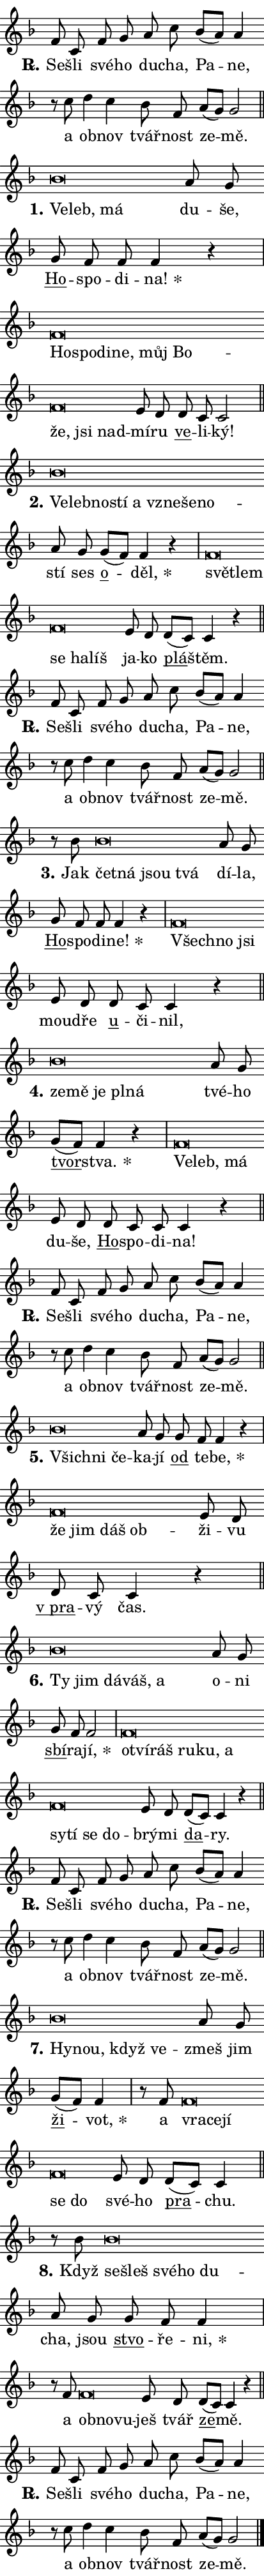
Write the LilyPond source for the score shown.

\version "2.22.1"
\header { tagline = "" }
\paper {
  indent = 0\cm
  top-margin = 0\cm
  right-margin = 0\cm
  bottom-margin = 0\cm
  left-margin = 0\cm
  paper-width = 7\cm
  page-breaking = #ly:one-page-breaking
  system-system-spacing.basic-distance = #11
  score-system-spacing.basic-distance = #11.3
  ragged-last = ##f
}


%% Author: Thomas Morley
%% https://lists.gnu.org/archive/html/lilypond-user/2020-05/msg00002.html
#(define (line-position grob)
"Returns position of @var[grob} in current system:
   @code{'start}, if at first time-step
   @code{'end}, if at last time-step
   @code{'middle} otherwise
"
  (let* ((col (ly:item-get-column grob))
         (ln (ly:grob-object col 'left-neighbor))
         (rn (ly:grob-object col 'right-neighbor))
         (col-to-check-left (if (ly:grob? ln) ln col))
         (col-to-check-right (if (ly:grob? rn) rn col))
         (break-dir-left
           (and
             (ly:grob-property col-to-check-left 'non-musical #f)
             (ly:item-break-dir col-to-check-left)))
         (break-dir-right
           (and
             (ly:grob-property col-to-check-right 'non-musical #f)
             (ly:item-break-dir col-to-check-right))))
        (cond ((eqv? 1 break-dir-left) 'start)
              ((eqv? -1 break-dir-right) 'end)
              (else 'middle))))

#(define (tranparent-at-line-position vctor)
  (lambda (grob)
  "Relying on @code{line-position} select the relevant enry from @var{vctor}.
Used to determine transparency,"
    (case (line-position grob)
      ((end) (not (vector-ref vctor 0)))
      ((middle) (not (vector-ref vctor 1)))
      ((start) (not (vector-ref vctor 2))))))

noteHeadBreakVisibility =
#(define-music-function (break-visibility)(vector?)
"Makes @code{NoteHead}s transparent relying on @var{break-visibility}"
#{
  \override NoteHead.transparent =
    #(tranparent-at-line-position break-visibility)
#})

#(define delete-ledgers-for-transparent-note-heads
  (lambda (grob)
    "Reads whether a @code{NoteHead} is transparent.
If so this @code{NoteHead} is removed from @code{'note-heads} from
@var{grob}, which is supposed to be @code{LedgerLineSpanner}.
As a result ledgers are not printed for this @code{NoteHead}"
    (let* ((nhds-array (ly:grob-object grob 'note-heads))
           (nhds-list
             (if (ly:grob-array? nhds-array)
                 (ly:grob-array->list nhds-array)
                 '()))
           ;; Relies on the transparent-property being done before
           ;; Staff.LedgerLineSpanner.after-line-breaking is executed.
           ;; This is fragile ...
           (to-keep
             (remove
               (lambda (nhd)
                 (ly:grob-property nhd 'transparent #f))
               nhds-list)))
      ;; TODO find a better method to iterate over grob-arrays, similiar
      ;; to filter/remove etc for lists
      ;; For now rebuilt from scratch
      (set! (ly:grob-object grob 'note-heads)  '())
      (for-each
        (lambda (nhd)
          (ly:pointer-group-interface::add-grob grob 'note-heads nhd))
        to-keep))))

hideNotes = {
  \noteHeadBreakVisibility #begin-of-line-visible
}
unHideNotes = {
  \noteHeadBreakVisibility #all-visible
}

% work-around for resetting accidentals
% https://lilypond.org/doc/v2.23/Documentation/notation/displaying-rhythms#unmetered-music
cadenzaMeasure = {
  \cadenzaOff
  \partial 1024 s1024
  \cadenzaOn
}

#(define-markup-command (accent layout props text) (markup?)
  "Underline accented syllable"
  (interpret-markup layout props
    #{\markup \override #'(offset . 4.3) \underline { #text }#}))

responsum = \markup \concat {
  "R" \hspace #-1.05 \path #0.1 #'((moveto 0 0.07) (lineto 0.9 0.8)) \hspace #0.05 "."
}

\layout {
    \context {
        \Staff
        \remove "Time_signature_engraver"
        \override LedgerLineSpanner.after-line-breaking = #delete-ledgers-for-transparent-note-heads
    }
    \context {
        \Voice {
            \override NoteHead.output-attributes = #'((class . "notehead"))
            \override Hairpin.height = #0.55
        }
    }
    \context {
        \Lyrics {
            \override StanzaNumber.output-attributes = #'((class . "stanzanumber"))
            \override LyricSpace.minimum-distance = #0.9
            \override LyricText.font-name = #"TeX Gyre Schola"
            \override LyricText.font-size = 1
            \override StanzaNumber.font-name = #"TeX Gyre Schola Bold"
            \override StanzaNumber.font-size = 1
        }
    }
}

% magnetic-lyrics.ily
%
%   written by
%     Jean Abou Samra <jean@abou-samra.fr>
%     Werner Lemberg <wl@gnu.org>
%
%   adapted by
%     Jiri Hon <jiri.hon@gmail.com>
%
% Version 2022-Apr-15

% https://www.mail-archive.com/lilypond-user@gnu.org/msg149350.html

#(define (Left_hyphen_pointer_engraver context)
   "Collect syllable-hyphen-syllable occurrences in lyrics and store
them in properties.  This engraver only looks to the left.  For
example, if the lyrics input is @code{foo -- bar}, it does the
following.

@itemize @bullet
@item
Set the @code{text} property of the @code{LyricHyphen} grob between
@q{foo} and @q{bar} to @code{foo}.

@item
Set the @code{left-hyphen} property of the @code{LyricText} grob with
text @q{foo} to the @code{LyricHyphen} grob between @q{foo} and
@q{bar}.
@end itemize

Use this auxiliary engraver in combination with the
@code{lyric-@/text::@/apply-@/magnetic-@/offset!} hook."
   (let ((hyphen #f)
         (text #f))
     (make-engraver
      (acknowledgers
       ((lyric-syllable-interface engraver grob source-engraver)
        (set! text grob)))
      (end-acknowledgers
       ((lyric-hyphen-interface engraver grob source-engraver)
        ;(when (not (grob::has-interface grob 'lyric-space-interface))
          (set! hyphen grob)));)
      ((stop-translation-timestep engraver)
       (when (and text hyphen)
         (ly:grob-set-object! text 'left-hyphen hyphen))
       (set! text #f)
       (set! hyphen #f)))))

#(define (lyric-text::apply-magnetic-offset! grob)
   "If the space between two syllables is less than the value in
property @code{LyricText@/.details@/.squash-threshold}, move the right
syllable to the left so that it gets concatenated with the left
syllable.

Use this function as a hook for
@code{LyricText@/.after-@/line-@/breaking} if the
@code{Left_@/hyphen_@/pointer_@/engraver} is active."
   (let ((hyphen (ly:grob-object grob 'left-hyphen #f)))
     (when hyphen
       (let ((left-text (ly:spanner-bound hyphen LEFT)))
         (when (grob::has-interface left-text 'lyric-syllable-interface)
           (let* ((common (ly:grob-common-refpoint grob left-text X))
                  (this-x-ext (ly:grob-extent grob common X))
                  (left-x-ext
                   (begin
                     ;; Trigger magnetism for left-text.
                     (ly:grob-property left-text 'after-line-breaking)
                     (ly:grob-extent left-text common X)))
                  ;; `delta` is the gap width between two syllables.
                  (delta (- (interval-start this-x-ext)
                            (interval-end left-x-ext)))
                  (details (ly:grob-property grob 'details))
                  (threshold (assoc-get 'squash-threshold details 0.2)))
             (when (< delta threshold)
               (let* (;; We have to manipulate the input text so that
                      ;; ligatures crossing syllable boundaries are not
                      ;; disabled.  For languages based on the Latin
                      ;; script this is essentially a beautification.
                      ;; However, for non-Western scripts it can be a
                      ;; necessity.
                      (lt (ly:grob-property left-text 'text))
                      (rt (ly:grob-property grob 'text))
                      (is-space (grob::has-interface hyphen 'lyric-space-interface))
                      (space (if is-space " " ""))
                      (space-markup (grob-interpret-markup grob " "))
                      (space-size (interval-length (ly:stencil-extent space-markup X)))
                      (extra-delta (if is-space space-size 0))
                      ;; Append new syllable.
                      (ltrt-space (if (and (string? lt) (string? rt))
                                (string-append lt space rt)
                                (make-concat-markup (list lt space rt))))
                      ;; Right-align `ltrt` to the right side.
                      (ltrt-space-markup (grob-interpret-markup
                               grob
                               (make-translate-markup
                                (cons (interval-length this-x-ext) 0)
                                (make-right-align-markup ltrt-space)))))
                 (begin
                   ;; Don't print `left-text`.
                   (ly:grob-set-property! left-text 'stencil #f)
                   ;; Set text and stencil (which holds all collected
                   ;; syllables so far) and shift it to the left.
                   (ly:grob-set-property! grob 'text ltrt-space)
                   (ly:grob-set-property! grob 'stencil ltrt-space-markup)
                   (ly:grob-translate-axis! grob (- (- delta extra-delta)) X))))))))))


#(define (lyric-hyphen::displace-bounds-first grob)
   ;; Make very sure this callback isn't triggered too early.
   (let ((left (ly:spanner-bound grob LEFT))
         (right (ly:spanner-bound grob RIGHT)))
     (ly:grob-property left 'after-line-breaking)
     (ly:grob-property right 'after-line-breaking)
     (ly:lyric-hyphen::print grob)))

squashThreshold = #0.4

\layout {
  \context {
    \Lyrics
    \consists #Left_hyphen_pointer_engraver
    \override LyricText.after-line-breaking =
      #lyric-text::apply-magnetic-offset!
    \override LyricHyphen.stencil = #lyric-hyphen::displace-bounds-first
    \override LyricText.details.squash-threshold = \squashThreshold
    \override LyricHyphen.minimum-distance = 0
    \override LyricHyphen.minimum-length = \squashThreshold
  }
}

squash = \override LyricText.details.squash-threshold = 9999
unSquash = \override LyricText.details.squash-threshold = \squashThreshold

left = \override LyricText.self-alignment-X = #LEFT
unLeft = \revert LyricText.self-alignment-X

starOffset = #(lambda (grob) 
                (let ((x_offset (ly:self-alignment-interface::aligned-on-x-parent grob)))
                  (if (= x_offset 0) 0 (+ x_offset 1.2))))

star = #(define-music-function (syllable)(string?)
"Append star separator at the end of a syllable"
#{
  \once \override LyricText.X-offset = #starOffset
  \lyricmode { \markup {
    #syllable
    \override #'((font-name . "TeX Gyre Schola Bold")) \hspace #0.2 \lower #0.65 \larger "*"
  } }
#})

starAccent = #(define-music-function (syllable)(string?)
"Append star separator at the end of a syllable and make accent"
#{
  \once \override LyricText.X-offset = #starOffset
  \lyricmode { \markup {
    \accent #syllable
    \override #'((font-name . "TeX Gyre Schola Bold")) \hspace #0.2 \lower #0.65 \larger "*"
  } }
#})

breath = #(define-music-function (syllable)(string?)
"Append breathing indicator at the end of a syllable"
#{
  \lyricmode { \markup { #syllable "+" } }
#})

optionalBreath = #(define-music-function (syllable)(string?)
"Append optional breathing indicator at the end of a syllable"
#{
  \lyricmode { \markup { #syllable "(+)" } }
#})


\score {
    <<
        \new Voice = "melody" { \cadenzaOn \key f \major \relative { f'8 c f g a c \bar "" bes[( a)] a4 \bar "" r8 c d4 c \bar "" bes8 f \bar "" a[( g)] g2 \cadenzaMeasure \bar "||" \break } }
        \new Lyrics \lyricsto "melody" { \lyricmode { \set stanza = \responsum
Se -- šli své -- ho du -- cha, Pa -- ne, a ob -- nov tvář -- nost ze -- mě. } }
    >>
    \layout {}
}

\score {
    <<
        \new Voice = "melody" { \cadenzaOn \key f \major \relative { bes'\breve*1/16 \hideNotes \breve*1/16 \breve*1/16 \bar "" \unHideNotes a8 g \bar "" g f f f4 r \cadenzaMeasure \bar "|" f\breve*1/16 \hideNotes \breve*1/16 \bar "" \breve*1/16 \bar "" \breve*1/16 \bar "" \breve*1/16 \bar "" \breve*1/16 \bar "" \breve*1/16 \bar "" \breve*1/16 \breve*1/16 \bar "" \unHideNotes e8 d \bar "" d c c2 \cadenzaMeasure \bar "||" \break } }
        \new Lyrics \lyricsto "melody" { \lyricmode { \set stanza = "1."
\left Ve -- \squash leb, má \unLeft \unSquash du -- še, \markup \accent Ho -- spo -- di -- \star na! \left Ho -- \squash spo -- di -- ne, můj Bo -- že, jsi nad -- \unLeft \unSquash mí -- ru \markup \accent ve -- li -- ký! } }
    >>
    \layout {}
}

\score {
    <<
        \new Voice = "melody" { \cadenzaOn \key f \major \relative { bes'\breve*1/16 \hideNotes \breve*1/16 \bar "" \breve*1/16 \bar "" \breve*1/16 \bar "" \breve*1/16 \bar "" \breve*1/16 \bar "" \breve*1/16 \breve*1/16 \bar "" \unHideNotes a8 g \bar "" g[( f)] f4 r \cadenzaMeasure \bar "|" f\breve*1/16 \hideNotes \breve*1/16 \bar "" \breve*1/16 \bar "" \breve*1/16 \breve*1/16 \bar "" \unHideNotes e8 d \bar "" d[( c)] c4 r \cadenzaMeasure \bar "||" \break } }
        \new Lyrics \lyricsto "melody" { \lyricmode { \set stanza = "2."
\left Ve -- \squash leb -- no -- stí a vzne -- še -- no -- \unLeft \unSquash stí ses \markup \accent o -- \star děl, \left svě -- \squash tlem se ha -- líš \unLeft \unSquash ja -- ko \markup \accent plá -- štěm. } }
    >>
    \layout {}
}

\score {
    <<
        \new Voice = "melody" { \cadenzaOn \key f \major \relative { f'8 c f g a c \bar "" bes[( a)] a4 \bar "" r8 c d4 c \bar "" bes8 f \bar "" a[( g)] g2 \cadenzaMeasure \bar "||" \break } }
        \new Lyrics \lyricsto "melody" { \lyricmode { \set stanza = \responsum
Se -- šli své -- ho du -- cha, Pa -- ne, a ob -- nov tvář -- nost ze -- mě. } }
    >>
    \layout {}
}

\score {
    <<
        \new Voice = "melody" { \cadenzaOn \key f \major \relative { r8 bes'8 bes\breve*1/16 \hideNotes \breve*1/16 \bar "" \breve*1/16 \breve*1/16 \bar "" \unHideNotes a8 g \bar "" g f f f4 r \cadenzaMeasure \bar "|" f\breve*1/16 \hideNotes \breve*1/16 \breve*1/16 \bar "" \unHideNotes e8 d \bar "" d c c4 r \cadenzaMeasure \bar "||" \break } }
        \new Lyrics \lyricsto "melody" { \lyricmode { \set stanza = "3."
Jak \left čet -- \squash ná jsou tvá \unLeft \unSquash dí -- la, \markup \accent Ho -- spo -- di -- \star ne! \left Všech -- \squash no jsi \unLeft \unSquash mou -- dře \markup \accent u -- či -- nil, } }
    >>
    \layout {}
}

\score {
    <<
        \new Voice = "melody" { \cadenzaOn \key f \major \relative { bes'\breve*1/16 \hideNotes \breve*1/16 \bar "" \breve*1/16 \bar "" \breve*1/16 \breve*1/16 \bar "" \unHideNotes a8 g \bar "" g[( f)] f4 r \cadenzaMeasure \bar "|" f\breve*1/16 \hideNotes \breve*1/16 \breve*1/16 \bar "" \unHideNotes e8 d \bar "" d c c c4 r \cadenzaMeasure \bar "||" \break } }
        \new Lyrics \lyricsto "melody" { \lyricmode { \set stanza = "4."
\left ze -- \squash mě je pl -- ná \unLeft \unSquash tvé -- ho \markup \accent tvor -- \star stva. \left Ve -- \squash leb, má \unLeft \unSquash du -- še, \markup \accent Ho -- spo -- di -- na! } }
    >>
    \layout {}
}

\score {
    <<
        \new Voice = "melody" { \cadenzaOn \key f \major \relative { f'8 c f g a c \bar "" bes[( a)] a4 \bar "" r8 c d4 c \bar "" bes8 f \bar "" a[( g)] g2 \cadenzaMeasure \bar "||" \break } }
        \new Lyrics \lyricsto "melody" { \lyricmode { \set stanza = \responsum
Se -- šli své -- ho du -- cha, Pa -- ne, a ob -- nov tvář -- nost ze -- mě. } }
    >>
    \layout {}
}

\score {
    <<
        \new Voice = "melody" { \cadenzaOn \key f \major \relative { bes'\breve*1/16 \hideNotes \breve*1/16 \breve*1/16 \bar "" \unHideNotes a8 g \bar "" g f f4 r \cadenzaMeasure \bar "|" f\breve*1/16 \hideNotes \breve*1/16 \bar "" \breve*1/16 \breve*1/16 \bar "" \unHideNotes e8 d \bar "" d c c4 r \cadenzaMeasure \bar "||" \break } }
        \new Lyrics \lyricsto "melody" { \lyricmode { \set stanza = "5."
\left Všich -- \squash ni če -- \unLeft \unSquash ka -- jí \markup \accent od te -- \star be, \left že \squash jim dáš ob -- \unLeft \unSquash ži -- vu \markup \accent "v pra" -- vý čas. } }
    >>
    \layout {}
}

\score {
    <<
        \new Voice = "melody" { \cadenzaOn \key f \major \relative { bes'\breve*1/16 \hideNotes \breve*1/16 \bar "" \breve*1/16 \bar "" \breve*1/16 \breve*1/16 \bar "" \unHideNotes a8 g \bar "" g f f2 \cadenzaMeasure \bar "|" f\breve*1/16 \hideNotes \breve*1/16 \bar "" \breve*1/16 \bar "" \breve*1/16 \bar "" \breve*1/16 \bar "" \breve*1/16 \bar "" \breve*1/16 \bar "" \breve*1/16 \bar "" \breve*1/16 \breve*1/16 \bar "" \unHideNotes e8 d \bar "" d[( c)] c4 r \cadenzaMeasure \bar "||" \break } }
        \new Lyrics \lyricsto "melody" { \lyricmode { \set stanza = "6."
\left Ty \squash jim dá -- váš, a \unLeft \unSquash o -- ni \markup \accent sbí -- ra -- \star jí, \left o -- \squash tví -- ráš ru -- ku, a sy -- tí se do -- \unLeft \unSquash brý -- mi \markup \accent da -- ry. } }
    >>
    \layout {}
}

\score {
    <<
        \new Voice = "melody" { \cadenzaOn \key f \major \relative { f'8 c f g a c \bar "" bes[( a)] a4 \bar "" r8 c d4 c \bar "" bes8 f \bar "" a[( g)] g2 \cadenzaMeasure \bar "||" \break } }
        \new Lyrics \lyricsto "melody" { \lyricmode { \set stanza = \responsum
Se -- šli své -- ho du -- cha, Pa -- ne, a ob -- nov tvář -- nost ze -- mě. } }
    >>
    \layout {}
}

\score {
    <<
        \new Voice = "melody" { \cadenzaOn \key f \major \relative { bes'\breve*1/16 \hideNotes \breve*1/16 \bar "" \breve*1/16 \breve*1/16 \bar "" \unHideNotes a8 g \bar "" g[( f)] f4 \cadenzaMeasure \bar "|" r8 f8 f\breve*1/16 \hideNotes \breve*1/16 \bar "" \breve*1/16 \bar "" \breve*1/16 \breve*1/16 \bar "" \unHideNotes e8 d \bar "" d[( c)] c4 \cadenzaMeasure \bar "||" \break } }
        \new Lyrics \lyricsto "melody" { \lyricmode { \set stanza = "7."
\left Hy -- \squash nou, když ve -- \unLeft \unSquash zmeš jim \markup \accent ži -- \star vot, a \left vra -- \squash ce -- jí se do \unLeft \unSquash své -- ho \markup \accent pra -- chu. } }
    >>
    \layout {}
}

\score {
    <<
        \new Voice = "melody" { \cadenzaOn \key f \major \relative { r8 bes'8 bes\breve*1/16 \hideNotes \breve*1/16 \bar "" \breve*1/16 \bar "" \breve*1/16 \breve*1/16 \bar "" \unHideNotes a8 g \bar "" g f f4 \cadenzaMeasure \bar "|" r8 f8 f\breve*1/16 \hideNotes \breve*1/16 \breve*1/16 \bar "" \unHideNotes e8 d \bar "" d[( c)] c4 r \cadenzaMeasure \bar "||" \break } }
        \new Lyrics \lyricsto "melody" { \lyricmode { \set stanza = "8."
Když \left se -- \squash šleš své -- ho du -- \unLeft \unSquash cha, jsou \markup \accent stvo -- ře -- \star ni, a \left ob -- \squash no -- vu -- \unLeft \unSquash ješ tvář \markup \accent ze -- mě. } }
    >>
    \layout {}
}

\score {
    <<
        \new Voice = "melody" { \cadenzaOn \key f \major \relative { f'8 c f g a c \bar "" bes[( a)] a4 \bar "" r8 c d4 c \bar "" bes8 f \bar "" a[( g)] g2 \cadenzaMeasure \bar "||" \break } \bar "|." }
        \new Lyrics \lyricsto "melody" { \lyricmode { \set stanza = \responsum
Se -- šli své -- ho du -- cha, Pa -- ne, a ob -- nov tvář -- nost ze -- mě. } }
    >>
    \layout {}
}
